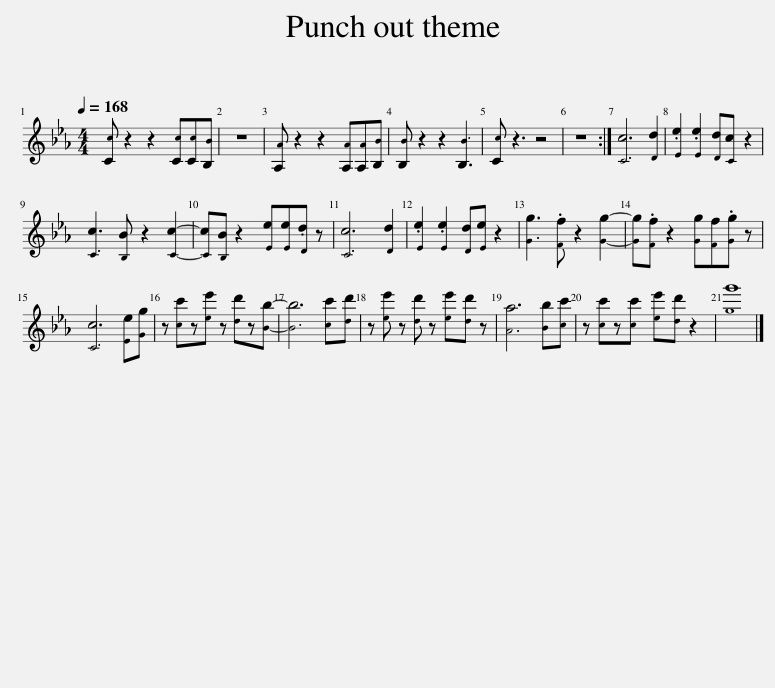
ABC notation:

X:1
L:1/8
Q:1/4=168
M:4/4
I:linebreak $
K:none
V:1 treble transpose=-2
V:1
[K:Eb] [Cc] z2 z2 [Cc][Cc][B,B] | z8 | [A,A] z2 z2 [A,A][A,A][B,B] | [B,B] z2 z2 [B,B]3 | [Cc] z3 z4 | %5
 z8 :| [Cc]6 [Dd]2 | .[Ee]2 .[Ee]2 [Dd][Cc] z2 |$ [Cc]3 [B,B] z2 [Cc]2- | [Cc][B,B] z2 [Ee][Ee].[Dd] z | %10
 [Cc]6 [Dd]2 | .[Ee]2 .[Ee]2 [Dd][Ee] z2 | [Gg]3 .[Ff] z2 [Gg]2- | [Gg].[Ff] z2 [Gg][Ff].[Gg] z |$ [Cc]6 [Ee][Gg] | %15
 z [cc']z[ee'] z [dd']z[Bb]- | [Bb]6 [cc'][dd'] | z [ee'] z [dd'] z [ee'][dd'] z | [Aa]6 [Bb][cc'] | z [cc']z[cc'] [ee'][dd'] z2 | %20
 [gg']8 |] %21
